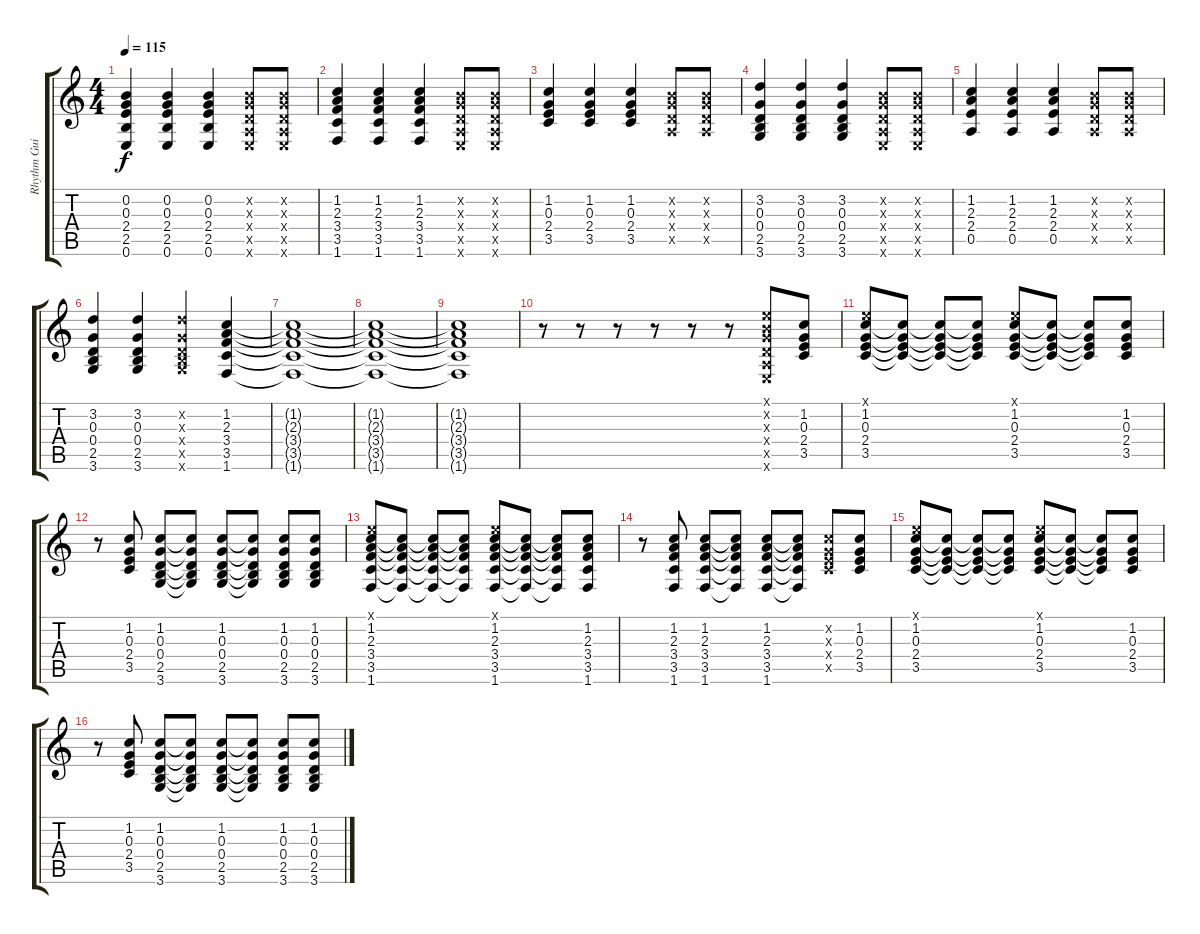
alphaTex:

\track ("Rhythm Guitar" "Rhythm Gui") {instrument acousticguitarsteel}
\staff {score tabs}
\tuning (E4 B3 G3 D3 A2 E2) {hide}
\ts (4 4)
\tempo 115
\clef g2
\ks c
(0.2 0.3 2.4 2.5 0.6).4{dy f} (0.2 0.3 2.4 2.5 0.6).4 (0.2 0.3 2.4 2.5 0.6).4 (0.2{x} 0.3{x} 0.4{x} 0.5{x} 0.6{x}).8 (0.2{x} 0.3{x} 0.4{x} 0.5{x} 0.6{x}).8 |
(1.2 2.3 3.4 3.5 1.6).4 (1.2 2.3 3.4 3.5 1.6).4 (1.2 2.3 3.4 3.5 1.6).4 (0.2{x} 0.3{x} 0.4{x} 0.5{x} 0.6{x}).8 (0.2{x} 0.3{x} 0.4{x} 0.5{x} 0.6{x}).8 |
(1.2 0.3 2.4 3.5).4 (1.2 0.3 2.4 3.5).4 (1.2 0.3 2.4 3.5).4 (0.2{x} 0.3{x} 0.4{x} 0.5{x}).8 (0.2{x} 0.3{x} 0.4{x} 0.5{x}).8 |
(3.2 0.3 0.4 2.5 3.6).4 (3.2 0.3 0.4 2.5 3.6).4 (3.2 0.3 0.4 2.5 3.6).4 (0.2{x} 0.3{x} 0.4{x} 0.5{x} 0.6{x}).8 (0.2{x} 0.3{x} 0.4{x} 0.5{x} 0.6{x}).8 |
(1.2 2.3 2.4 0.5).4 (1.2 2.3 2.4 0.5).4 (1.2 2.3 2.4 0.5).4 (0.2{x} 0.3{x} 0.4{x} 0.5{x}).8 (0.2{x} 0.3{x} 0.4{x} 0.5{x}).8 |
(3.2 0.3 0.4 2.5 3.6).4 (3.2 0.3 0.4 2.5 3.6).4 (3.2{x} 0.3{x} 0.4{x} 2.5{x} 3.6{x}).4 (1.2 2.3 3.4 3.5 1.6).4 |
(1.2{t} 2.3{t} 3.4{t} 3.5{t} 1.6{t}).1 |
(1.2{t} 2.3{t} 3.4{t} 3.5{t} 1.6{t}).1 |
(1.2{t} 2.3{t} 3.4{t} 3.5{t} 1.6{t}).1 |
r.8 r.8 r.8 r.8 r.8 r.8 (0.1{x} 0.2{x} 0.3{x} 0.4{x} 0.5{x} 0.6{x}).8 (1.2 0.3 2.4 3.5).8 |
(0.1{x} 1.2 0.3 2.4 3.5).8 (1.2{t} 0.3{t} 2.4{t} 3.5{t}).8 (1.2{t} 0.3{t} 2.4{t} 3.5{t}).8 (1.2{t} 0.3{t} 2.4{t} 3.5{t}).8 (0.1{x} 1.2 0.3 2.4 3.5).8 (1.2{t} 0.3{t} 2.4{t} 3.5{t}).8 (1.2{t} 0.3{t} 2.4{t} 3.5{t}).8 (1.2 0.3 2.4 3.5).8 |
r.8 (1.2 0.3 2.4 3.5).8 (1.2 0.3 0.4 2.5 3.6).8 (1.2{t} 0.3{t} 0.4{t} 2.5{t} 3.6{t}).8 (1.2 0.3 0.4 2.5 3.6).8 (1.2{t} 0.3{t} 0.4{t} 2.5{t} 3.6{t}).8 (1.2 0.3 0.4 2.5 3.6).8 (1.2 0.3 0.4 2.5 3.6).8 |
(0.1{x} 1.2 2.3 3.4 3.5 1.6).8 (1.2{t} 2.3{t} 3.4{t} 3.5{t} 1.6{t}).8 (1.2{t} 2.3{t} 3.4{t} 3.5{t} 1.6{t}).8 (1.2{t} 2.3{t} 3.4{t} 3.5{t} 1.6{t}).8 (0.1{x} 1.2 2.3 3.4 3.5 1.6).8 (1.2{t} 2.3{t} 3.4{t} 3.5{t} 1.6{t}).8 (1.2{t} 2.3{t} 3.4{t} 3.5{t} 1.6{t}).8 (1.2 2.3 3.4 3.5 1.6).8 |
r.8 (1.2 2.3 3.4 3.5 1.6).8 (1.2 2.3 3.4 3.5 1.6).8 (1.2{t} 2.3{t} 3.4{t} 3.5{t} 1.6{t}).8 (1.2 2.3 3.4 3.5 1.6).8 (1.2{t} 2.3{t} 3.4{t} 3.5{t} 1.6{t}).8 (1.2{x} 0.3{x} 2.4{x} 3.5{x}).8 (1.2 0.3 2.4 3.5).8 |
(0.1{x} 1.2 0.3 2.4 3.5).8 (1.2{t} 0.3{t} 2.4{t} 3.5{t}).8 (1.2{t} 0.3{t} 2.4{t} 3.5{t}).8 (1.2{t} 0.3{t} 2.4{t} 3.5{t}).8 (0.1{x} 1.2 0.3 2.4 3.5).8 (1.2{t} 0.3{t} 2.4{t} 3.5{t}).8 (1.2{t} 0.3{t} 2.4{t} 3.5{t}).8 (1.2 0.3 2.4 3.5).8 |
r.8 (1.2 0.3 2.4 3.5).8 (1.2 0.3 0.4 2.5 3.6).8 (1.2{t} 0.3{t} 0.4{t} 2.5{t} 3.6{t}).8 (1.2 0.3 0.4 2.5 3.6).8 (1.2{t} 0.3{t} 0.4{t} 2.5{t} 3.6{t}).8 (1.2 0.3 0.4 2.5 3.6).8 (1.2 0.3 0.4 2.5 3.6).8
